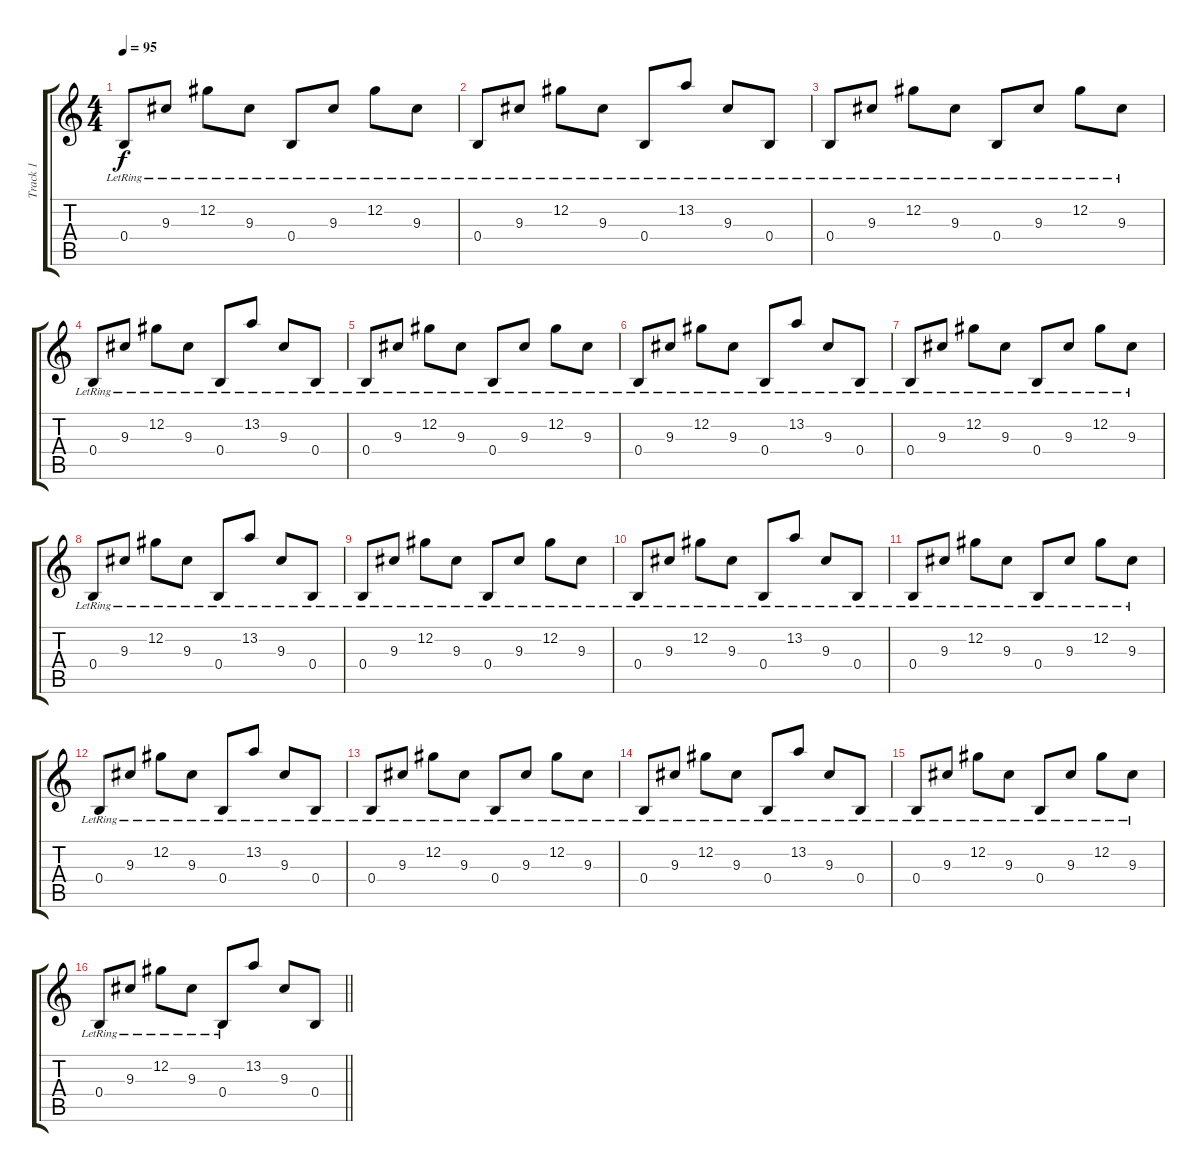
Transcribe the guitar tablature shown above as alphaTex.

\track ("Track 1" "Track 1") {instrument distortionguitar}
\staff {score tabs}
\tuning (Db4 Ab3 E3 B2 Gb2 B1) {hide}
\ts (4 4)
\tempo 95
\clef g2
\ks c
0.4{lr}.8{dy f} 9.3{lr}.8 12.2{lr}.8 9.3{lr}.8 0.4{lr}.8 9.3{lr}.8 12.2{lr}.8 9.3{lr}.8 |
0.4{lr}.8 9.3{lr}.8 12.2{lr}.8 9.3{lr}.8 0.4{lr}.8 13.2{lr}.8 9.3{lr}.8 0.4{lr}.8 |
0.4{lr}.8 9.3{lr}.8 12.2{lr}.8 9.3{lr}.8 0.4{lr}.8 9.3{lr}.8 12.2{lr}.8 9.3{lr}.8 |
0.4{lr}.8 9.3{lr}.8 12.2{lr}.8 9.3{lr}.8 0.4{lr}.8 13.2{lr}.8 9.3{lr}.8 0.4{lr}.8 |
0.4{lr}.8 9.3{lr}.8 12.2{lr}.8 9.3{lr}.8 0.4{lr}.8 9.3{lr}.8 12.2{lr}.8 9.3{lr}.8 |
0.4{lr}.8 9.3{lr}.8 12.2{lr}.8 9.3{lr}.8 0.4{lr}.8 13.2{lr}.8 9.3{lr}.8 0.4{lr}.8 |
0.4{lr}.8 9.3{lr}.8 12.2{lr}.8 9.3{lr}.8 0.4{lr}.8 9.3{lr}.8 12.2{lr}.8 9.3{lr}.8 |
0.4{lr}.8 9.3{lr}.8 12.2{lr}.8 9.3{lr}.8 0.4{lr}.8 13.2{lr}.8 9.3{lr}.8 0.4{lr}.8 |
0.4{lr}.8 9.3{lr}.8 12.2{lr}.8 9.3{lr}.8 0.4{lr}.8 9.3{lr}.8 12.2{lr}.8 9.3{lr}.8 |
0.4{lr}.8 9.3{lr}.8 12.2{lr}.8 9.3{lr}.8 0.4{lr}.8 13.2{lr}.8 9.3{lr}.8 0.4{lr}.8 |
0.4{lr}.8 9.3{lr}.8 12.2{lr}.8 9.3{lr}.8 0.4{lr}.8 9.3{lr}.8 12.2{lr}.8 9.3{lr}.8 |
0.4{lr}.8 9.3{lr}.8 12.2{lr}.8 9.3{lr}.8 0.4{lr}.8 13.2{lr}.8 9.3{lr}.8 0.4{lr}.8 |
0.4{lr}.8 9.3{lr}.8 12.2{lr}.8 9.3{lr}.8 0.4{lr}.8 9.3{lr}.8 12.2{lr}.8 9.3{lr}.8 |
0.4{lr}.8 9.3{lr}.8 12.2{lr}.8 9.3{lr}.8 0.4{lr}.8 13.2{lr}.8 9.3{lr}.8 0.4{lr}.8 |
0.4{lr}.8 9.3{lr}.8 12.2{lr}.8 9.3{lr}.8 0.4{lr}.8 9.3{lr}.8 12.2{lr}.8 9.3{lr}.8 |
\barLineRight lightlight
0.4{lr}.8 9.3{lr}.8 12.2{lr}.8 9.3{lr}.8 0.4{lr}.8 13.2.8 9.3.8 0.4.8
